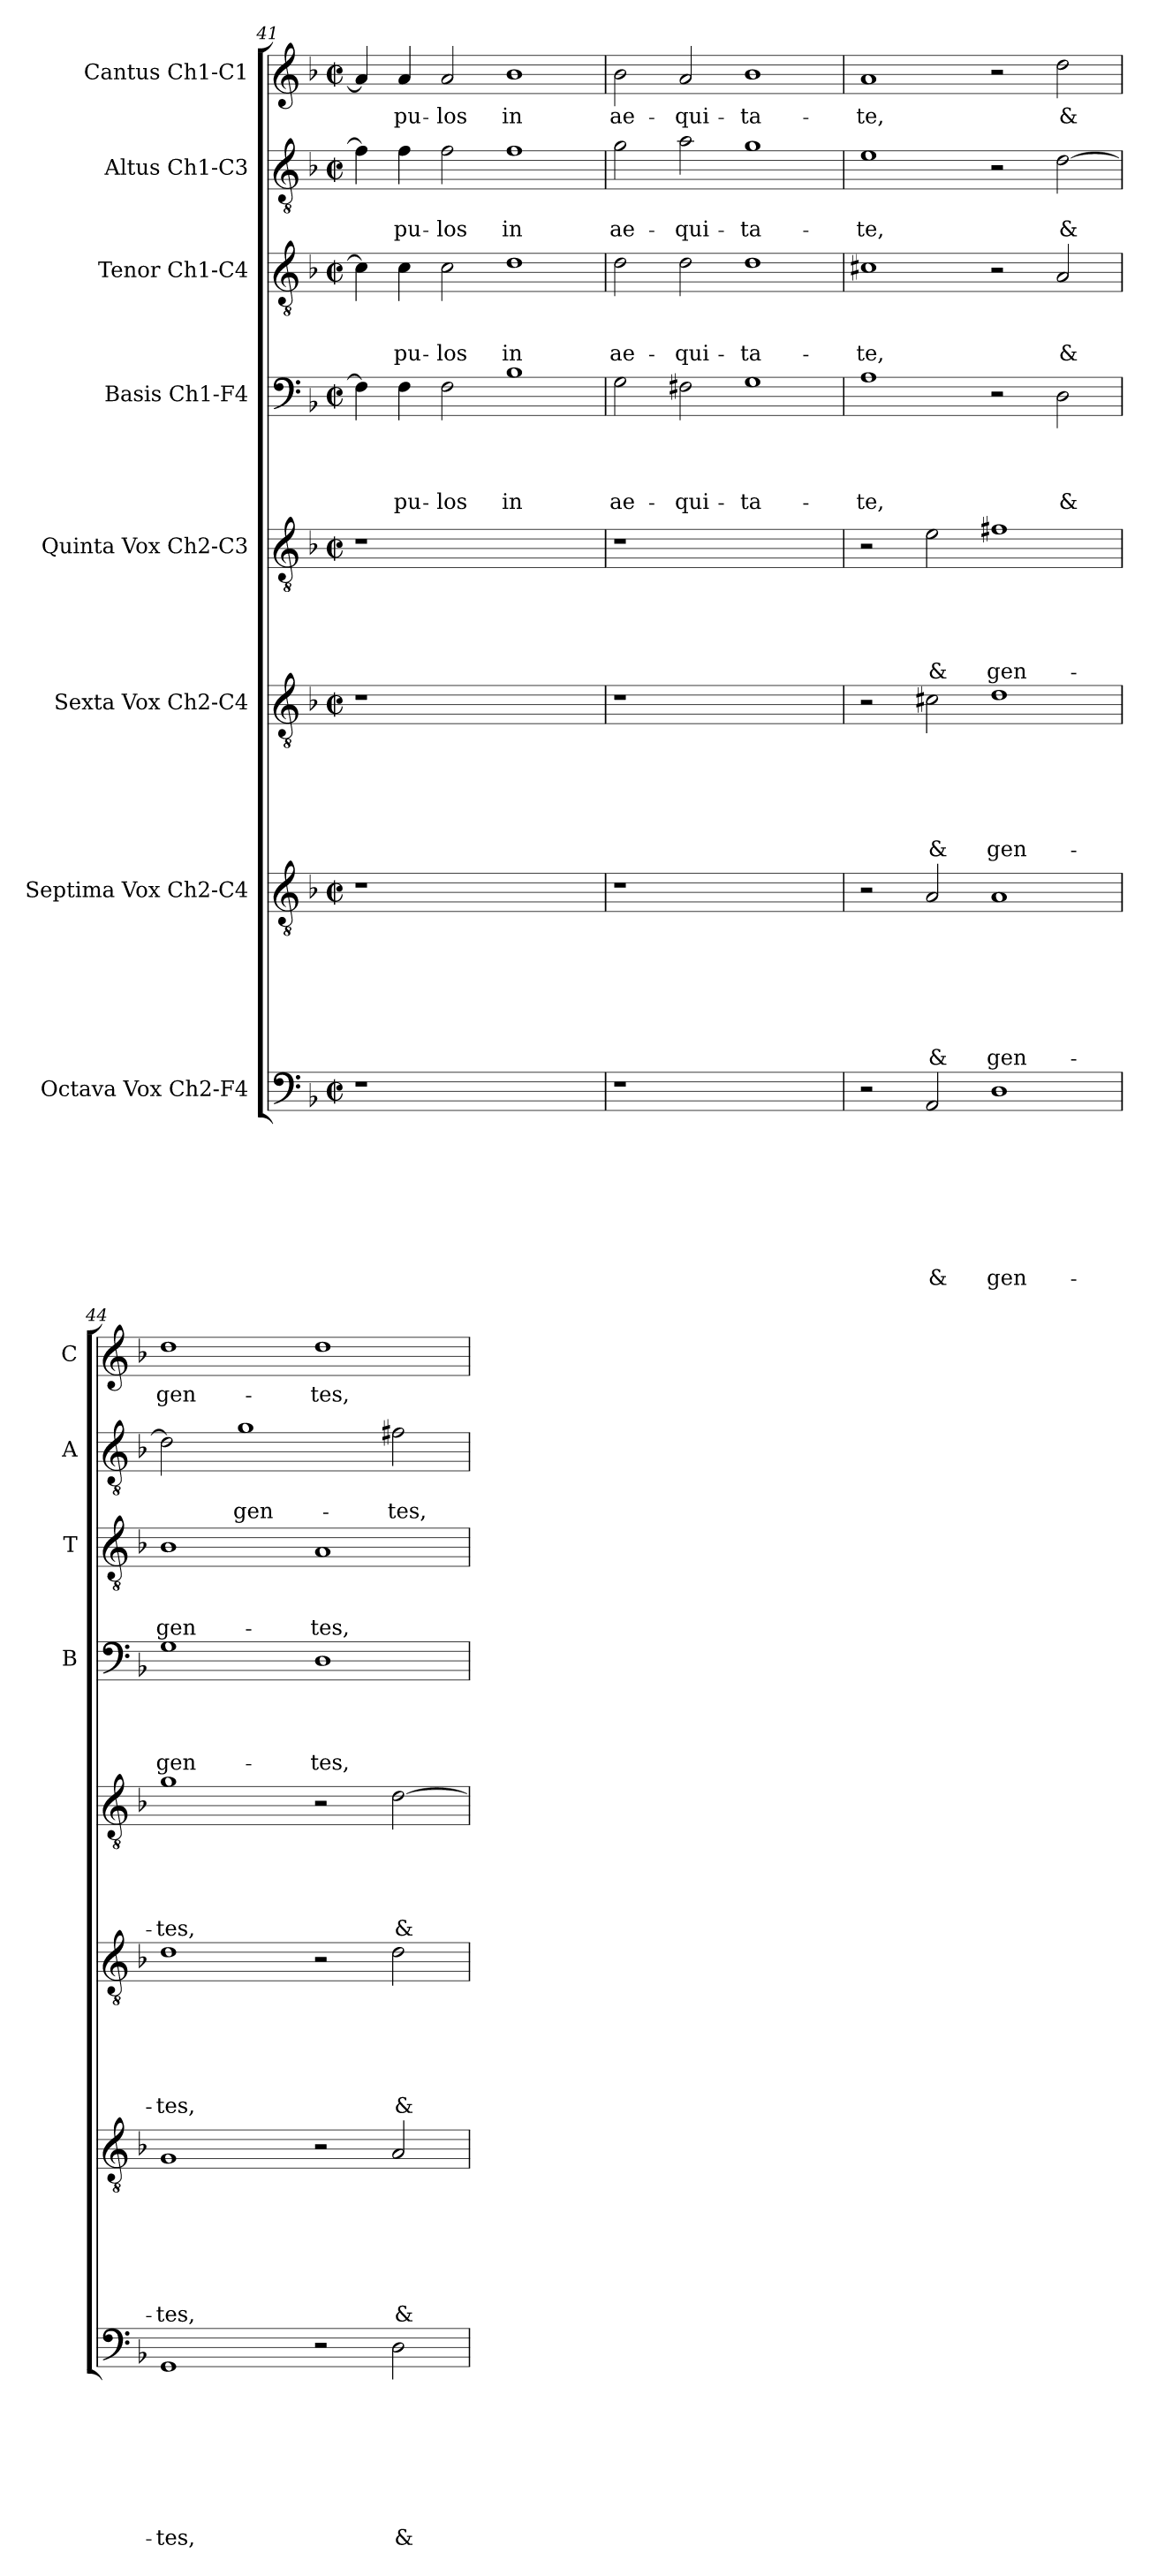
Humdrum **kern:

**kern	**text	**text	**text	**text	**text	**text	**text	**text	**kern	**text	**text	**text	**text	**text	**text	**text	**kern	**text	**text	**text	**text	**text	**text	**kern	**text	**text	**text	**text	**text	**kern	**text	**text	**text	**text	**kern	**text	**text	**text	**kern	**text	**text	**kern	**text
*part8	*part8	*part8	*part8	*part8	*part8	*part8	*part8	*part8	*part7	*part7	*part7	*part7	*part7	*part7	*part7	*part7	*part6	*part6	*part6	*part6	*part6	*part6	*part6	*part5	*part5	*part5	*part5	*part5	*part5	*part4	*part4	*part4	*part4	*part4	*part3	*part3	*part3	*part3	*part2	*part2	*part2	*part1	*part1
*staff8	*staff8	*staff8	*staff8	*staff8	*staff8	*staff8	*staff8	*staff8	*staff7	*staff7	*staff7	*staff7	*staff7	*staff7	*staff7	*staff7	*staff6	*staff6	*staff6	*staff6	*staff6	*staff6	*staff6	*staff5	*staff5	*staff5	*staff5	*staff5	*staff5	*staff4	*staff4	*staff4	*staff4	*staff4	*staff3	*staff3	*staff3	*staff3	*staff2	*staff2	*staff2	*staff1	*staff1
*I"Octava Vox Ch2-F4	*	*	*	*	*	*	*	*	*I"Septima Vox Ch2-C4	*	*	*	*	*	*	*	*I"Sexta Vox Ch2-C4	*	*	*	*	*	*	*I"Quinta Vox Ch2-C3	*	*	*	*	*	*I"Basis Ch1-F4	*	*	*	*	*I"Tenor Ch1-C4	*	*	*	*I"Altus Ch1-C3	*	*	*I"Cantus Ch1-C1	*
*	*	*	*	*	*	*	*	*	*	*	*	*	*	*	*	*	*	*	*	*	*	*	*	*	*	*	*	*	*	*I'B	*	*	*	*	*I'T	*	*	*	*I'A	*	*	*I'C	*
*clefF4	*	*	*	*	*	*	*	*	*clefGv2	*	*	*	*	*	*	*	*clefGv2	*	*	*	*	*	*	*clefGv2	*	*	*	*	*	*clefF4	*	*	*	*	*clefGv2	*	*	*	*clefGv2	*	*	*clefG2	*
*k[b-]	*	*	*	*	*	*	*	*	*k[b-]	*	*	*	*	*	*	*	*k[b-]	*	*	*	*	*	*	*k[b-]	*	*	*	*	*	*k[b-]	*	*	*	*	*k[b-]	*	*	*	*k[b-]	*	*	*k[b-]	*
*F:	*	*	*	*	*	*	*	*	*F:	*	*	*	*	*	*	*	*F:	*	*	*	*	*	*	*F:	*	*	*	*	*	*F:	*	*	*	*	*F:	*	*	*	*F:	*	*	*F:	*
*M2/2	*	*	*	*	*	*	*	*	*M2/2	*	*	*	*	*	*	*	*M2/2	*	*	*	*	*	*	*M2/2	*	*	*	*	*	*M2/2	*	*	*	*	*M2/2	*	*	*	*M2/2	*	*	*M2/2	*
*met(c|)	*	*	*	*	*	*	*	*	*met(c|)	*	*	*	*	*	*	*	*met(c|)	*	*	*	*	*	*	*met(c|)	*	*	*	*	*	*met(c|)	*	*	*	*	*met(c|)	*	*	*	*met(c|)	*	*	*met(c|)	*
=41	=41	=41	=41	=41	=41	=41	=41	=41	=41	=41	=41	=41	=41	=41	=41	=41	=41	=41	=41	=41	=41	=41	=41	=41	=41	=41	=41	=41	=41	=41	=41	=41	=41	=41	=41	=41	=41	=41	=41	=41	=41	=41	=41
1r	.	.	.	.	.	.	.	.	1r	.	.	.	.	.	.	.	1r	.	.	.	.	.	.	1r	.	.	.	.	.	4F\]	.	.	.	.	4c\]	.	.	.	4f\]	.	.	4a/]	.
!	!	!	!	!	!	!	!	!	!	!	!	!	!	!	!	!	!	!	!	!	!	!	!	!	!	!	!	!	!	!	!	!	!	!LO:LY:b	!	!	!	!LO:LY:b	!	!	!LO:LY:b	!	!LO:LY:b
.	.	.	.	.	.	.	.	.	.	.	.	.	.	.	.	.	.	.	.	.	.	.	.	.	.	.	.	.	.	4F\	.	.	.	-pu-	4c\	.	.	-pu-	4f\	.	-pu-	4a/	-pu-
!	!	!	!	!	!	!	!	!	!	!	!	!	!	!	!	!	!	!	!	!	!	!	!	!	!	!	!	!	!	!	!	!	!	!LO:LY:b	!	!	!	!LO:LY:b	!	!	!LO:LY:b	!	!LO:LY:b
.	.	.	.	.	.	.	.	.	.	.	.	.	.	.	.	.	.	.	.	.	.	.	.	.	.	.	.	.	.	2F\	.	.	.	-los	2c\	.	.	-los	2f\	.	-los	2a/	-los
!	!	!	!	!	!	!	!	!	!	!	!	!	!	!	!	!	!	!	!	!	!	!	!	!	!	!	!	!	!	!	!	!	!	!LO:LY:b	!	!	!	!LO:LY:b	!	!	!LO:LY:b	!	!LO:LY:b
1ryy	.	.	.	.	.	.	.	.	1ryy	.	.	.	.	.	.	.	1ryy	.	.	.	.	.	.	1ryy	.	.	.	.	.	1B-	.	.	.	in	1d	.	.	in	1f	.	in	1b-	in
=42	=42	=42	=42	=42	=42	=42	=42	=42	=42	=42	=42	=42	=42	=42	=42	=42	=42	=42	=42	=42	=42	=42	=42	=42	=42	=42	=42	=42	=42	=42	=42	=42	=42	=42	=42	=42	=42	=42	=42	=42	=42	=42	=42
!	!	!	!	!	!	!	!	!	!	!	!	!	!	!	!	!	!	!	!	!	!	!	!	!	!	!	!	!	!	!	!	!	!	!LO:LY:b	!	!	!	!LO:LY:b	!	!	!LO:LY:b	!	!LO:LY:b
1r	.	.	.	.	.	.	.	.	1r	.	.	.	.	.	.	.	1r	.	.	.	.	.	.	1r	.	.	.	.	.	2G\	.	.	.	ae-	2d\	.	.	ae-	2g\	.	ae-	2b-\	ae-
!	!	!	!	!	!	!	!	!	!	!	!	!	!	!	!	!	!	!	!	!	!	!	!	!	!	!	!	!	!	!	!	!	!	!LO:LY:b	!	!	!	!LO:LY:b	!	!	!LO:LY:b	!	!LO:LY:b
.	.	.	.	.	.	.	.	.	.	.	.	.	.	.	.	.	.	.	.	.	.	.	.	.	.	.	.	.	.	2F#X\	.	.	.	-qui-	2d\	.	.	-qui-	2a\	.	-qui-	2a/	-qui-
!	!	!	!	!	!	!	!	!	!	!	!	!	!	!	!	!	!	!	!	!	!	!	!	!	!	!	!	!	!	!	!	!	!	!LO:LY:b	!	!	!	!LO:LY:b	!	!	!LO:LY:b	!	!LO:LY:b
1ryy	.	.	.	.	.	.	.	.	1ryy	.	.	.	.	.	.	.	1ryy	.	.	.	.	.	.	1ryy	.	.	.	.	.	1G	.	.	.	-ta-	1d	.	.	-ta-	1g	.	-ta-	1b-	-ta-
!!LO:PB:g=z
=43	=43	=43	=43	=43	=43	=43	=43	=43	=43	=43	=43	=43	=43	=43	=43	=43	=43	=43	=43	=43	=43	=43	=43	=43	=43	=43	=43	=43	=43	=43	=43	=43	=43	=43	=43	=43	=43	=43	=43	=43	=43	=43	=43
!	!	!	!	!	!	!	!	!	!	!	!	!	!	!	!	!	!	!	!	!	!	!	!	!	!	!	!	!	!	!	!	!	!	!LO:LY:b	!	!	!	!LO:LY:b	!	!	!LO:LY:b	!	!LO:LY:b
2r	.	.	.	.	.	.	.	.	2r	.	.	.	.	.	.	.	2r	.	.	.	.	.	.	2r	.	.	.	.	.	1A	.	.	.	-te,	1c#X	.	.	-te,	1e	.	-te,	1a	-te,
!	!	!	!	!	!	!	!	!LO:LY:b	!	!	!	!	!	!	!	!LO:LY:b	!	!	!	!	!	!	!LO:LY:b	!	!	!	!	!	!LO:LY:b	!	!	!	!	!	!	!	!	!	!	!	!	!	!
2AA/	.	.	.	.	.	.	.	&	2A/	.	.	.	.	.	.	&	2c#X\	.	.	.	.	.	&	2e\	.	.	.	.	&	.	.	.	.	.	.	.	.	.	.	.	.	.	.
!	!	!	!	!	!	!	!	!LO:LY:b	!	!	!	!	!	!	!	!LO:LY:b	!	!	!	!	!	!	!LO:LY:b	!	!	!	!	!	!LO:LY:b	!	!	!	!	!	!	!	!	!	!	!	!	!	!
1D	.	.	.	.	.	.	.	gen-	1A	.	.	.	.	.	.	gen-	1d	.	.	.	.	.	gen-	1f#X	.	.	.	.	gen-	2r	.	.	.	.	2r	.	.	.	2r	.	.	2r	.
!	!	!	!	!	!	!	!	!	!	!	!	!	!	!	!	!	!	!	!	!	!	!	!	!	!	!	!	!	!	!	!	!	!	!LO:LY:b	!	!	!	!LO:LY:b	!	!	!LO:LY:b	!	!LO:LY:b
.	.	.	.	.	.	.	.	.	.	.	.	.	.	.	.	.	.	.	.	.	.	.	.	.	.	.	.	.	.	2D\	.	.	.	&	2A/	.	.	&	[2d\	.	&	2dd\	&
=44	=44	=44	=44	=44	=44	=44	=44	=44	=44	=44	=44	=44	=44	=44	=44	=44	=44	=44	=44	=44	=44	=44	=44	=44	=44	=44	=44	=44	=44	=44	=44	=44	=44	=44	=44	=44	=44	=44	=44	=44	=44	=44	=44
!	!	!	!	!	!	!	!	!LO:LY:b	!	!	!	!	!	!	!	!LO:LY:b	!	!	!	!	!	!	!LO:LY:b	!	!	!	!	!	!LO:LY:b	!	!	!	!	!LO:LY:b	!	!	!	!LO:LY:b	!	!	!	!	!LO:LY:b
1GG	.	.	.	.	.	.	.	-tes,	1G	.	.	.	.	.	.	-tes,	1d	.	.	.	.	.	-tes,	1g	.	.	.	.	-tes,	1G	.	.	.	gen-	1B-	.	.	gen-	2d\]	.	.	1dd	gen-
!	!	!	!	!	!	!	!	!	!	!	!	!	!	!	!	!	!	!	!	!	!	!	!	!	!	!	!	!	!	!	!	!	!	!	!	!	!	!	!	!	!LO:LY:b	!	!
.	.	.	.	.	.	.	.	.	.	.	.	.	.	.	.	.	.	.	.	.	.	.	.	.	.	.	.	.	.	.	.	.	.	.	.	.	.	.	1g	.	gen-	.	.
!	!	!	!	!	!	!	!	!	!	!	!	!	!	!	!	!	!	!	!	!	!	!	!	!	!	!	!	!	!	!	!	!	!	!LO:LY:b	!	!	!	!LO:LY:b	!	!	!	!	!LO:LY:b
2r	.	.	.	.	.	.	.	.	2r	.	.	.	.	.	.	.	2r	.	.	.	.	.	.	2r	.	.	.	.	.	1D	.	.	.	-tes,	1A	.	.	-tes,	.	.	.	1dd	-tes,
!	!	!	!	!	!	!	!	!LO:LY:b	!	!	!	!	!	!	!	!LO:LY:b	!	!	!	!	!	!	!LO:LY:b	!	!	!	!	!	!LO:LY:b	!	!	!	!	!	!	!	!	!	!	!	!LO:LY:b	!	!
2D\	.	.	.	.	.	.	.	&	2A/	.	.	.	.	.	.	&	2d\	.	.	.	.	.	&	[2d\	.	.	.	.	&	.	.	.	.	.	.	.	.	.	2f#X\	.	-tes,	.	.
=	=	=	=	=	=	=	=	=	=	=	=	=	=	=	=	=	=	=	=	=	=	=	=	=	=	=	=	=	=	=	=	=	=	=	=	=	=	=	=	=	=	=	=
*-	*-	*-	*-	*-	*-	*-	*-	*-	*-	*-	*-	*-	*-	*-	*-	*-	*-	*-	*-	*-	*-	*-	*-	*-	*-	*-	*-	*-	*-	*-	*-	*-	*-	*-	*-	*-	*-	*-	*-	*-	*-	*-	*-
